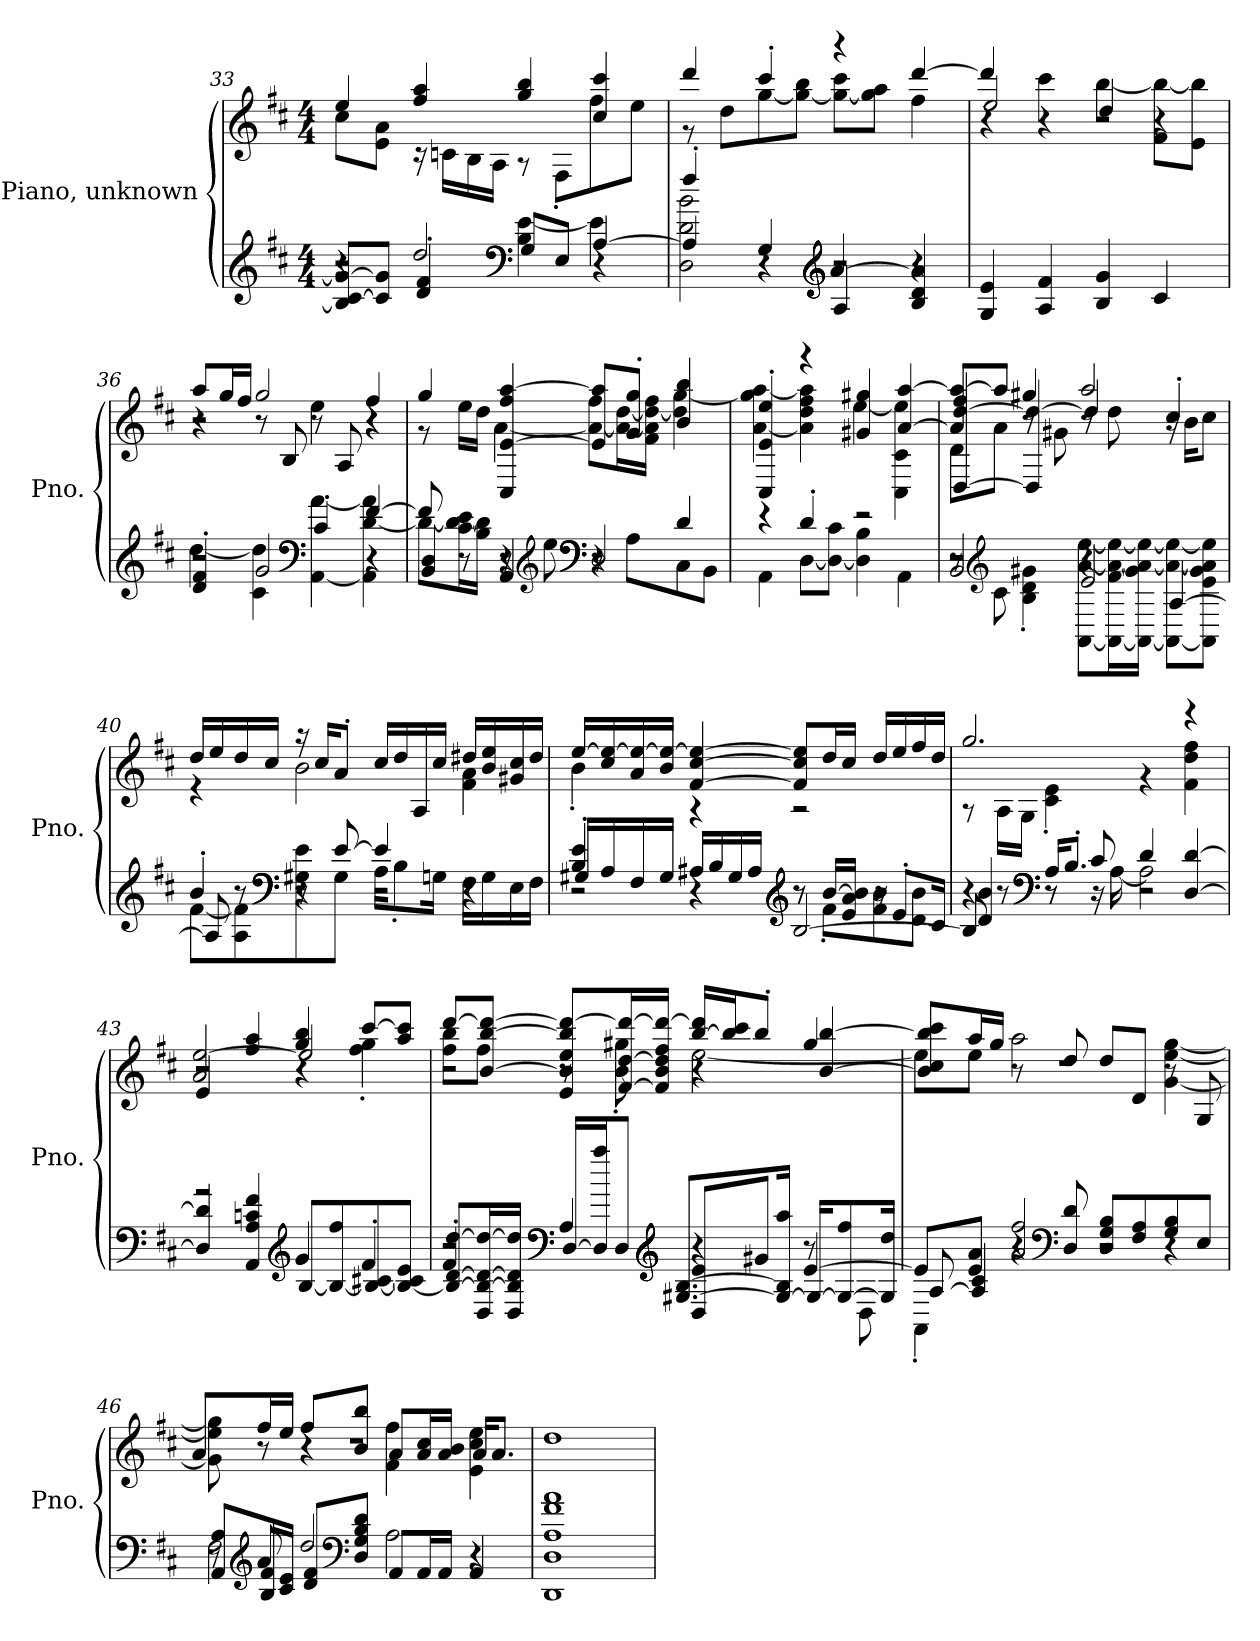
**kern	**kern
*part1	*part1
*staff2	*staff1
*I"Piano, unknown	*
*I'Pno.	*
!!LO:LB:g=z
*clefG2	*clefG2
*k[f#c#]	*k[f#c#]
*M4/4	*M4/4
=33	=33
*^	*^
*	*^	*	*
4r	2r	8B/] [8c#/ 8g/_L	4ee/	8cc#\L
.	.	8c#/] 8g/]J	.	8e\ 8a\J
2dd/	.	4d/' 4f#/'	4ff#/ 4aa/	16r
.	.	.	.	16cn\LL
.	.	.	.	16B\
.	.	.	.	16A\JJ
*clefF4	*	*	*	*
.	4B\ [4e\	8G/L	4gg/ 4bb/	8r
.	.	8E/J	.	8F#'\L
[4A/	4e\]	4r	4cc#/ 4ccc#/	8ff#\
.	.	.	.	8ee\J
=34	=34	=34	=34	=34
4A/]	2D\ 2d\ 2b\	4ff#'/	4ddd/	8r
.	.	.	.	8dd\L
4r	.	4G/	4ccc#'/	[8gg\
.	.	.	.	8gg\_ 8bb\J
*clefG2	*	*	*	*
4A/	2r	[4a/	4r	8gg\_ 8ccc#\L
.	.	.	.	8gg\] 8aa\J
4r	.	4B/ 4d/ 4a/]	[4ddd/	4ff#\
*v	*v	*v	*	*
=35	=35	=35
*	*	*^
4G/ 4e/	4ddd/]	4r	2ee/
4A/ 4f#/	4r	4ccc#\	.
4B/ 4g/	2r	[4bb\	4dd/
4c#/	.	8f#\ 8bb\_L	4r
.	.	8e\ 8bb\]J	.
=36	=36	=36	=36
*^	*	*	*
*	*^	*	*	*
4d/' 4f#/'	[4dd\	2r	4r	2r	8aa/L
.	.	.	.	.	16gg/L
.	.	.	.	.	16ff#/JJ
2g/	4c#\ 4dd\]	.	2gg/	.	8r
.	.	.	.	.	8B/
*clefF4	*	*	*	*	*
.	[4AA\ [4a\	4c#'/	.	4ee\	8r
.	.	.	.	.	8A/
[4f#/	4AA\] [4d\ 4a\]	4r	4r	4r	4ff#/
*	*	*	*	*v	*v
!!LO:LB:g=z
=37	=37	=37	=37	=37
8f#/]	8d\L_	4BB/ 4D/	4gg/	8r
8r	16c#\ 16d\_ 16e\L	.	.	16ee\LL
.	16B\ 16d\]JJ	.	.	16dd\JJ
4r	8r	4AA/	4C#/ [4e/ 4ff#/ [4aa/	[4a\
*clefG2	*	*	*	*
.	8ee\	.	.	.
*clefF4	*	*	*	*
4r	8r	2D/	8e/] 8aa/]L	8a\_ 8ff#\L
.	8A\L	.	8g/' 8gg/'J	16a\_ [16dd\L
.	.	.	.	16f#\ 16a\] 16dd\_ 16ff#\JJ
4d/	8C#\	.	4b/ 4bb/	4dd\] [4gg\
.	8BB\J	.	.	.
*	*v	*v	*	*
=38	=38	=38	=38
4r	4AA\	4C#/' 4e/' 4ee/'	[4a\ 4gg\] [4aa\
4d'/	[8D\L	4r	4a\] 4dd\ 4ff#\ 4aa\]
.	8D\_ 8c#\J	.	.
2r	4D\] 4B\	4g#X/ 4gg#X/	[4ee\
.	4AA\	[4a/ [4aa/	4C#\ 4c#\ 4ee\]
!!LO:PB:g=z
=39	=39	=39	=39
*	*^	*	*^
2BB/	8r	2r	8a/] 8aa/_L	8d\L	[4D/ [4dd/ 4ff#/
*clefG2	*	*	*	*	*
.	8c#\	.	8aa/J]	8a\J	.
.	4B\' 4d\' 4g#X\'	.	4gg#X/	8r	4D/] 4dd/_
.	.	.	.	8g#X\	.
2e/	[8AA\ [8a\ [8ee\L	4r	2aa/	8r	4dd/]
.	16AA\_ 16f#\ 16a\_ 16ee\_L	.	.	8dd\	.
.	16AA\_ 16g#\ 16a\_ 16ee\_JJ	.	.	.	.
.	8AA\_ 8a\_ 8ee\_L	[4A/	.	16r	4cc#'/
.	.	.	.	16b\KL	.
.	8AA\] 8e\ 8g#\ 8a\] 8ee\]J	.	.	8cc#\J	.
*	*	*	*	*v	*v
=40	=40	=40	=40	=40
4b'/	[8f#\L	8A/]	16dd/LL	4r
.	.	.	16ee/	.
.	8A\ 8f#\]	8r	16dd/	.
.	.	.	16cc#/JJ	.
*clefF4	*	*	*	*
8r	8G#X\ 8e\	4r	16r	2b\
.	.	.	16cc#/KL	.
[8e/	8G#\J	.	8a'/J	.
4e/]	16A\KL	2r	16cc#/LL	.
.	8B'\	.	16dd/	.
.	.	.	16A/	.
.	16Gn\Jk	.	16cc#/JJ	.
4r	16F#\LL	.	16dd#X/LL	4f#\ 4a\
.	16G\	.	16b/ 16ee/	.
.	16E\	.	16g#X/ 16cc#/	.
.	16F#\JJ	.	16dd#/JJ	.
!!LO:LB:g=z	!!
=41	=41	=41	=41	=41
4B/' 4e/'	2r	16G#X/LL	[16ee/LL	4b'\
.	.	16A/	16cc#/ 16ee/_	.
.	.	16F#/	16a/ 16ee/_	.
.	.	16G#/JJ	16b/ 16ee/_JJ	.
4r	.	16A#X/LL	[4f#/ [4cc#/ 4ee/_	4r
.	.	16B/	.	.
.	.	16G#/	.	.
.	.	16A#/JJ	.	.
*clefG2	*	*	*	*
[2B/	8r	8r	8f#/] 8cc#/] 8ee/]L	2r
.	8f#'\L	[16b/LL	16dd/L	.
.	.	16e/ 16a/ 16b/]JJ	16cc#/JJ	.
.	8f#\ 8b\	16r	16dd/LL	.
.	.	8e'/L	16ee/	.
.	8d\ 8b\J	.	16ff#/	.
.	.	16c#/Jk	16dd/JJ	.
=42	=42	=42	=42	=42
8B/]	4r	4d/ 4b/	2.gg/	8r
8r	.	.	.	16A\LL
.	.	.	.	16G\JJ
*clefF4	*	*	*	*
8r	8r	16A/KL	.	4c#\' 4e\'
.	.	8.B'/J	.	.
8c#/	16r	.	.	.
.	[16A\	.	.	.
2r	2A\]	4d/	.	4r
.	.	[4D/ [4d/	4r	4f#\ 4dd\ 4ff#\
*	*v	*v	*	*
!!LO:LB:g=z
=43	=43	=43	=43
*	*	*	*^
2r	4D/] 4d/]	4e/	2r	2a/ [2ee/
.	4AA/ 4A/ 4cn/ 4f#/	4ff#/ 4aa/	.	.
*clefG2	*	*	*	*
4g/	[8B/L	4gg/ 4bb/	4r	2ee/]
.	8B/_ 8ff#/	.	.	.
4f#'/	8B/_ [8c#X/	[8ccc#/L	4ff#\' 4gg\'	.
.	8B/_ 8c#/] 8e/J	8aa/ 8ccc#/]J	.	.
=44	=44	=44	=44	=44
*	*^	*	*	*
4f#'/	2r	8B/_ [8d/ [8dd/L	2r	8ff#\ 8bb\L	[8ddd/L
.	.	16D/ 16B/_ 16d/_ 16dd/_L	.	8ff#\J	[8b/ [8bb/ 8ddd/_J
.	.	16D/ 16B/] 16d/] 16dd/]JJ	.	.	.
*clefF4	*	*	*	*	*
4A/	.	[16D/LL	.	8r	8e/ 8b/] 8ee/ 8bb/] 8ddd/_L
.	.	16D/] 16aa/J	.	.	.
.	.	8D/J	.	8b\' 8gg#X\'	[16f#/ [16dd/ 16ddd/_L
.	.	.	.	.	16f#/] 16b/ 16dd/] 16ff#/ 16ddd/_JJ
*clefG2	*	*	*	*	*
8D/ 8e/L	4r	[8.G#X/ [8.B/L	4r	[2ee\	[16bb/ 16ddd/]LL
.	.	.	.	.	16bb/] 16ccc#/J
8g#X/J	.	.	.	.	8bb'/J
.	.	16G#/_ 16B/] 16aa/Jk	.	.	.
[4e/	8r	16G#/KL_	4gg#/	.	[4b/ [4bb/
.	.	8G#/_ 8ff#/	.	.	.
.	8D\	.	.	.	.
.	.	16G#/] 16dd/Jk	.	.	.
!!LO:LB:g=z	!!	!!
=45	=45	=45	=45	=45	=45
8e/L]	4AA'\	[8A/	1r	8ee\L]	8b/] 8cc#/ 8bb/] 8ccc#/L
8e/ 8a/J	.	4A/] 4c#/	.	8ee\J	16aa/L
.	.	.	.	.	16gg/JJ
2a/ 2ff#/	4r	.	.	2aa\	8r
*clefF4	*	*	*	*	*
.	.	8D/ 8d/	.	.	8dd/
.	2r	8D/ 8G/ 8B/L	.	.	8dd/L
.	.	8F#/ 8A/	.	.	8d/J
4r	.	8G/ 8B/	.	[4g\ [4ee\ [4gg\	8r
.	.	8E/J	.	.	8G/
=46	=46	=46	=46	=46	=46
8r	2F#\	8AA/ 8A/L	1r	8g\] 8ee\] 8gg\]	8a/L
*clefG2	*	*	*	*	*
8a/	.	16B/ 16f#/L	.	8r	16ff#/L
.	.	16c#/ 16e/JJ	.	.	16ee/JJ
2dd/	.	8d/ 8f#/L	.	4r	8ff#/L
*clefF4	*	*	*	*	*
.	.	8D/ 8G/ 8B/ 8d/J	.	.	8b/ 8bb/J
.	2A\	8AA/L	.	4f#\ 4ff#\	8a/L
.	.	16AA/L	.	.	16a/ 16cc#/L
.	.	16AA/JJ	.	.	16a/ 16b/JJ
4r	.	4AA/	.	4e\ 4cc#\ 4ee\	16a/KL
.	.	.	.	.	8.a/J
*v	*v	*v	*	*	*
*	*v	*v	*v
=47	=47
1DD 1D 1A 1f# 1a	1dd
=	=
*-	*-
